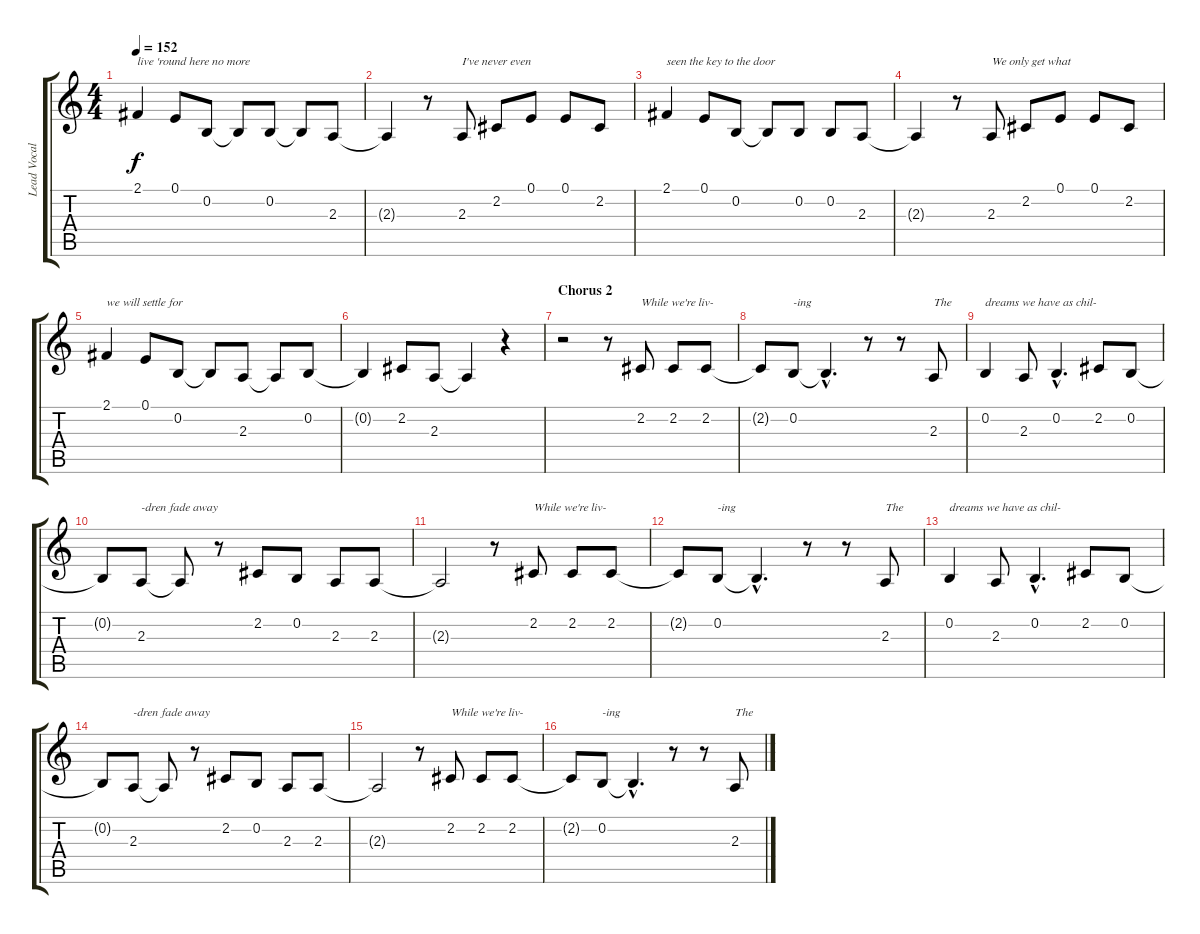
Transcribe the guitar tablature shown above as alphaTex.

\track ("Lead Vocals" "Lead Vocal") {instrument tenorsax}
\staff {score tabs}
\tuning (E4 B3 G3 D3 A2 E2) {hide}
\ts (4 4)
\tempo 152
\clef g2
\ks c
2.1.4{txt "live 'round here no more" dy f} 0.1.8 0.2.8 0.2{t}.8 0.2.8 0.2{t}.8 2.3.8 |
2.3{t}.4 r.8 2.3.8{txt "I've never even"} 2.2.8 0.1.8 0.1.8 2.2.8 |
2.1.4{txt "seen the key to the door"} 0.1.8 0.2.8 0.2{t}.8 0.2.8 0.2.8 2.3.8 |
2.3{t}.4 r.8 2.3.8{txt "We only get what"} 2.2.8 0.1.8 0.1.8 2.2.8 |
2.1.4{txt "we will settle for"} 0.1.8 0.2.8 0.2{t}.8 2.3.8 2.3{t}.8 0.2.8 |
0.2{t}.4 2.2.8 2.3.8 2.3{t}.4 r.4 |
\section ("" "Chorus 2")
r.2 r.8 2.2.8{txt "While we're liv-"} 2.2.8 2.2.8 |
2.2{t}.8 0.2.8{txt "-ing"} 0.2{hac t}.4{d} r.8 r.8 2.3.8{txt "The"} |
0.2.4{txt "dreams we have as chil-"} 2.3.8 0.2{hac}.4{d} 2.2.8 0.2.8 |
0.2{t}.8 2.3.8{txt "-dren fade away"} 2.3{t}.8 r.8 2.2.8 0.2.8 2.3.8 2.3.8 |
2.3{t}.2 r.8 2.2.8{txt "While we're liv-"} 2.2.8 2.2.8 |
2.2{t}.8 0.2.8{txt "-ing"} 0.2{hac t}.4{d} r.8 r.8 2.3.8{txt "The"} |
0.2.4{txt "dreams we have as chil-"} 2.3.8 0.2{hac}.4{d} 2.2.8 0.2.8 |
0.2{t}.8 2.3.8{txt "-dren fade away"} 2.3{t}.8 r.8 2.2.8 0.2.8 2.3.8 2.3.8 |
2.3{t}.2 r.8 2.2.8{txt "While we're liv-"} 2.2.8 2.2.8 |
2.2{t}.8 0.2.8{txt "-ing"} 0.2{hac t}.4{d} r.8 r.8 2.3.8{txt "The"}
